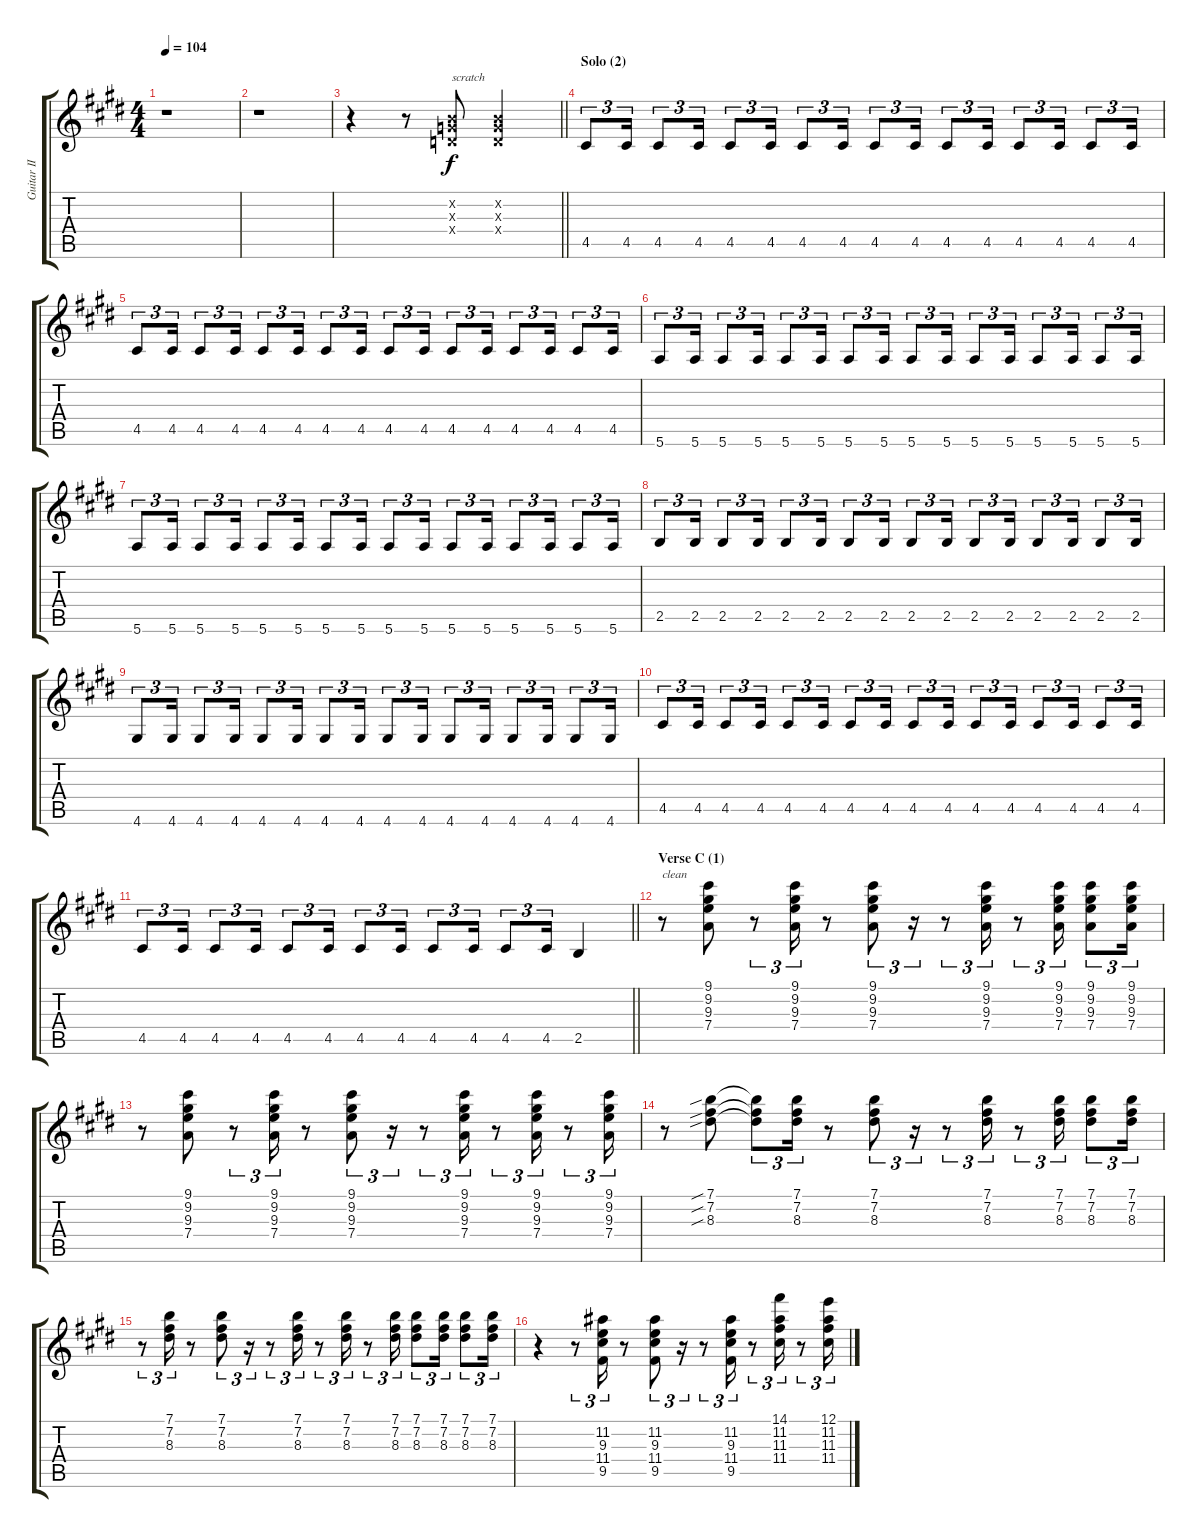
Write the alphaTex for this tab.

\track ("Guitar II" "Guitar II") {instrument distortionguitar}
\staff {score tabs}
\tuning (E4 B3 G3 D3 A2 E2) {hide}
\ts (4 4)
\tempo 104
\clef g2
\ks c#minor
r.1{dy f} |
r.1 |
\barLineRight lightlight
r.4 r.8 (0.2{x} 0.3{x} 0.4{x}).8{txt "scratch"} (0.2{x} 0.3{x} 0.4{x}).2 |
\section ("" "Solo (2)")
4.5.8{tu (3 2)} 4.5.16{tu (3 2)} 4.5.8{tu (3 2)} 4.5.16{tu (3 2)} 4.5.8{tu (3 2)} 4.5.16{tu (3 2)} 4.5.8{tu (3 2)} 4.5.16{tu (3 2)} 4.5.8{tu (3 2)} 4.5.16{tu (3 2)} 4.5.8{tu (3 2)} 4.5.16{tu (3 2)} 4.5.8{tu (3 2)} 4.5.16{tu (3 2)} 4.5.8{tu (3 2)} 4.5.16{tu (3 2)} |
4.5.8{tu (3 2)} 4.5.16{tu (3 2)} 4.5.8{tu (3 2)} 4.5.16{tu (3 2)} 4.5.8{tu (3 2)} 4.5.16{tu (3 2)} 4.5.8{tu (3 2)} 4.5.16{tu (3 2)} 4.5.8{tu (3 2)} 4.5.16{tu (3 2)} 4.5.8{tu (3 2)} 4.5.16{tu (3 2)} 4.5.8{tu (3 2)} 4.5.16{tu (3 2)} 4.5.8{tu (3 2)} 4.5.16{tu (3 2)} |
5.6.8{tu (3 2)} 5.6.16{tu (3 2)} 5.6.8{tu (3 2)} 5.6.16{tu (3 2)} 5.6.8{tu (3 2)} 5.6.16{tu (3 2)} 5.6.8{tu (3 2)} 5.6.16{tu (3 2)} 5.6.8{tu (3 2)} 5.6.16{tu (3 2)} 5.6.8{tu (3 2)} 5.6.16{tu (3 2)} 5.6.8{tu (3 2)} 5.6.16{tu (3 2)} 5.6.8{tu (3 2)} 5.6.16{tu (3 2)} |
5.6.8{tu (3 2)} 5.6.16{tu (3 2)} 5.6.8{tu (3 2)} 5.6.16{tu (3 2)} 5.6.8{tu (3 2)} 5.6.16{tu (3 2)} 5.6.8{tu (3 2)} 5.6.16{tu (3 2)} 5.6.8{tu (3 2)} 5.6.16{tu (3 2)} 5.6.8{tu (3 2)} 5.6.16{tu (3 2)} 5.6.8{tu (3 2)} 5.6.16{tu (3 2)} 5.6.8{tu (3 2)} 5.6.16{tu (3 2)} |
2.5.8{tu (3 2)} 2.5.16{tu (3 2)} 2.5.8{tu (3 2)} 2.5.16{tu (3 2)} 2.5.8{tu (3 2)} 2.5.16{tu (3 2)} 2.5.8{tu (3 2)} 2.5.16{tu (3 2)} 2.5.8{tu (3 2)} 2.5.16{tu (3 2)} 2.5.8{tu (3 2)} 2.5.16{tu (3 2)} 2.5.8{tu (3 2)} 2.5.16{tu (3 2)} 2.5.8{tu (3 2)} 2.5.16{tu (3 2)} |
4.6.8{tu (3 2)} 4.6.16{tu (3 2)} 4.6.8{tu (3 2)} 4.6.16{tu (3 2)} 4.6.8{tu (3 2)} 4.6.16{tu (3 2)} 4.6.8{tu (3 2)} 4.6.16{tu (3 2)} 4.6.8{tu (3 2)} 4.6.16{tu (3 2)} 4.6.8{tu (3 2)} 4.6.16{tu (3 2)} 4.6.8{tu (3 2)} 4.6.16{tu (3 2)} 4.6.8{tu (3 2)} 4.6.16{tu (3 2)} |
4.5.8{tu (3 2)} 4.5.16{tu (3 2)} 4.5.8{tu (3 2)} 4.5.16{tu (3 2)} 4.5.8{tu (3 2)} 4.5.16{tu (3 2)} 4.5.8{tu (3 2)} 4.5.16{tu (3 2)} 4.5.8{tu (3 2)} 4.5.16{tu (3 2)} 4.5.8{tu (3 2)} 4.5.16{tu (3 2)} 4.5.8{tu (3 2)} 4.5.16{tu (3 2)} 4.5.8{tu (3 2)} 4.5.16{tu (3 2)} |
\barLineRight lightlight
4.5.8{tu (3 2)} 4.5.16{tu (3 2)} 4.5.8{tu (3 2)} 4.5.16{tu (3 2)} 4.5.8{tu (3 2)} 4.5.16{tu (3 2)} 4.5.8{tu (3 2)} 4.5.16{tu (3 2)} 4.5.8{tu (3 2)} 4.5.16{tu (3 2)} 4.5.8{tu (3 2)} 4.5.16{tu (3 2)} 2.5.4 |
\section ("" "Verse C (1)")
r.8{txt "clean" instrument electricguitarjazz} (9.1 9.2 9.3 7.4).8 r.8{tu (3 2)} (9.1 9.2 9.3 7.4).16{tu (3 2)} r.8 (9.1 9.2 9.3 7.4).8{tu (3 2)} r.16{tu (3 2)} r.8{tu (3 2)} (9.1 9.2 9.3 7.4).16{tu (3 2)} r.8{tu (3 2)} (9.1 9.2 9.3 7.4).16{tu (3 2)} (9.1 9.2 9.3 7.4).8{tu (3 2)} (9.1 9.2 9.3 7.4).16{tu (3 2)} |
r.8 (9.1 9.2 9.3 7.4).8 r.8{tu (3 2)} (9.1 9.2 9.3 7.4).16{tu (3 2)} r.8 (9.1 9.2 9.3 7.4).8{tu (3 2)} r.16{tu (3 2)} r.8{tu (3 2)} (9.1 9.2 9.3 7.4).16{tu (3 2)} r.8{tu (3 2)} (9.1 9.2 9.3 7.4).16{tu (3 2)} r.8{tu (3 2)} (9.1 9.2 9.3 7.4).16{tu (3 2)} |
r.8 (7.1{sib} 7.2{sib} 8.3{sib}).8 (7.1{t} 7.2{t} 8.3{t}).8{tu (3 2)} (7.1 7.2 8.3).16{tu (3 2)} r.8 (7.1 7.2 8.3).8{tu (3 2)} r.16{tu (3 2)} r.8{tu (3 2)} (7.1 7.2 8.3).16{tu (3 2)} r.8{tu (3 2)} (7.1 7.2 8.3).16{tu (3 2)} (7.1 7.2 8.3).8{tu (3 2)} (7.1 7.2 8.3).16{tu (3 2)} |
r.8{tu (3 2)} (7.1 7.2 8.3).16{tu (3 2)} r.8 (7.1 7.2 8.3).8{tu (3 2)} r.16{tu (3 2)} r.8{tu (3 2)} (7.1 7.2 8.3).16{tu (3 2)} r.8{tu (3 2)} (7.1 7.2 8.3).16{tu (3 2)} r.8{tu (3 2)} (7.1 7.2 8.3).16{tu (3 2)} (7.1 7.2 8.3).8{tu (3 2)} (7.1 7.2 8.3).16{tu (3 2)} (7.1 7.2 8.3).8{tu (3 2)} (7.1 7.2 8.3).16{tu (3 2)} |
r.4 r.8{tu (3 2)} (11.2 9.3 11.4 9.5).16{tu (3 2)} r.8 (11.2 9.3 11.4 9.5).8{tu (3 2)} r.16{tu (3 2)} r.8{tu (3 2)} (11.2 9.3 11.4 9.5).16{tu (3 2)} r.8{tu (3 2)} (14.1 11.2 11.3 11.4).16{tu (3 2)} r.8{tu (3 2)} (12.1 11.2 11.3 11.4).16{tu (3 2)}
